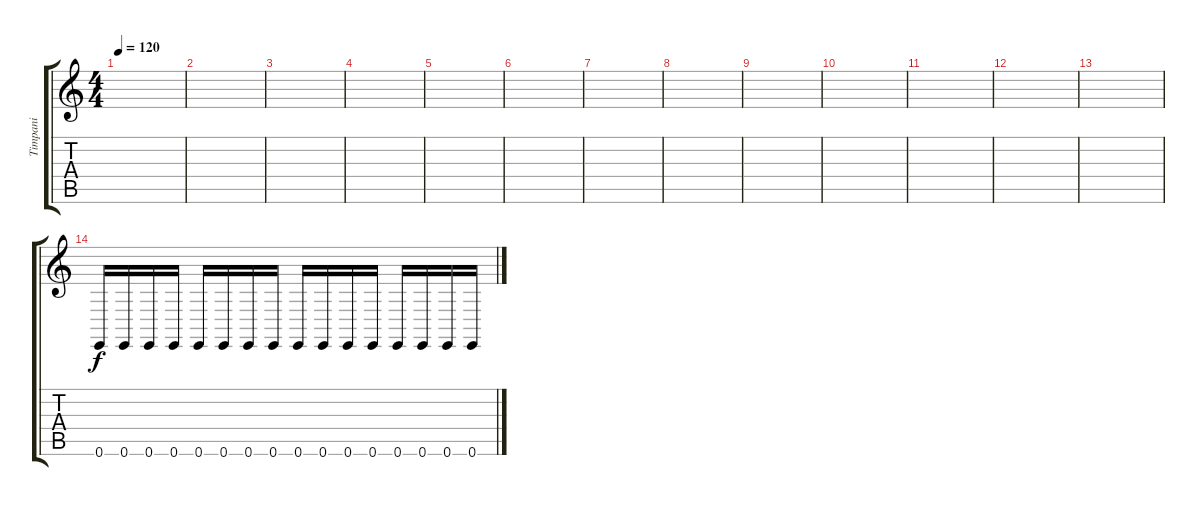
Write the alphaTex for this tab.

\track ("Timpani" "Timpani") {instrument timpani}
\staff {score tabs}
\tuning (E4 B3 G3 D3 A2 E2) {hide}
\ts (4 4)
\tempo 120
\clef g2
\ks c
|
|
|
|
|
|
|
|
|
|
|
|
|
0.6.16 0.6.16 0.6.16 0.6.16 0.6.16 0.6.16 0.6.16 0.6.16 0.6.16 0.6.16 0.6.16 0.6.16 0.6.16 0.6.16 0.6.16 0.6.16
